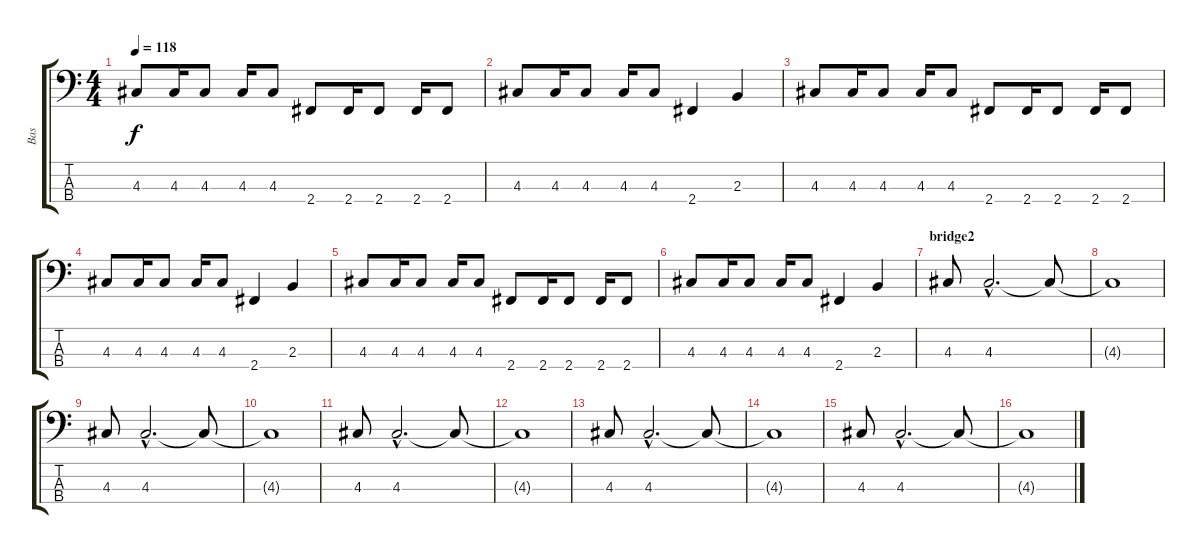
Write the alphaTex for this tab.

\track ("Bas" "Bas") {instrument slapbass1}
\staff {score tabs}
\tuning (G2 D2 A1 E1) {hide}
\ts (4 4)
\tempo 118
\clef f4
\ks c
4.3.8{dy f} 4.3.16 4.3.8 4.3.16 4.3.8 2.4.8 2.4.16 2.4.8 2.4.16 2.4.8 |
4.3.8 4.3.16 4.3.8 4.3.16 4.3.8 2.4.4 2.3.4 |
4.3.8 4.3.16 4.3.8 4.3.16 4.3.8 2.4.8 2.4.16 2.4.8 2.4.16 2.4.8 |
4.3.8 4.3.16 4.3.8 4.3.16 4.3.8 2.4.4 2.3.4 |
4.3.8 4.3.16 4.3.8 4.3.16 4.3.8 2.4.8 2.4.16 2.4.8 2.4.16 2.4.8 |
4.3.8 4.3.16 4.3.8 4.3.16 4.3.8 2.4.4 2.3.4 |
\section ("" "bridge2")
4.3.8 4.3{hac}.2{d} 4.3{t}.8 |
4.3{t}.1 |
4.3.8 4.3{hac}.2{d} 4.3{t}.8 |
4.3{t}.1 |
4.3.8 4.3{hac}.2{d} 4.3{t}.8 |
4.3{t}.1 |
4.3.8 4.3{hac}.2{d} 4.3{t}.8 |
4.3{t}.1 |
4.3.8 4.3{hac}.2{d} 4.3{t}.8 |
4.3{t}.1
